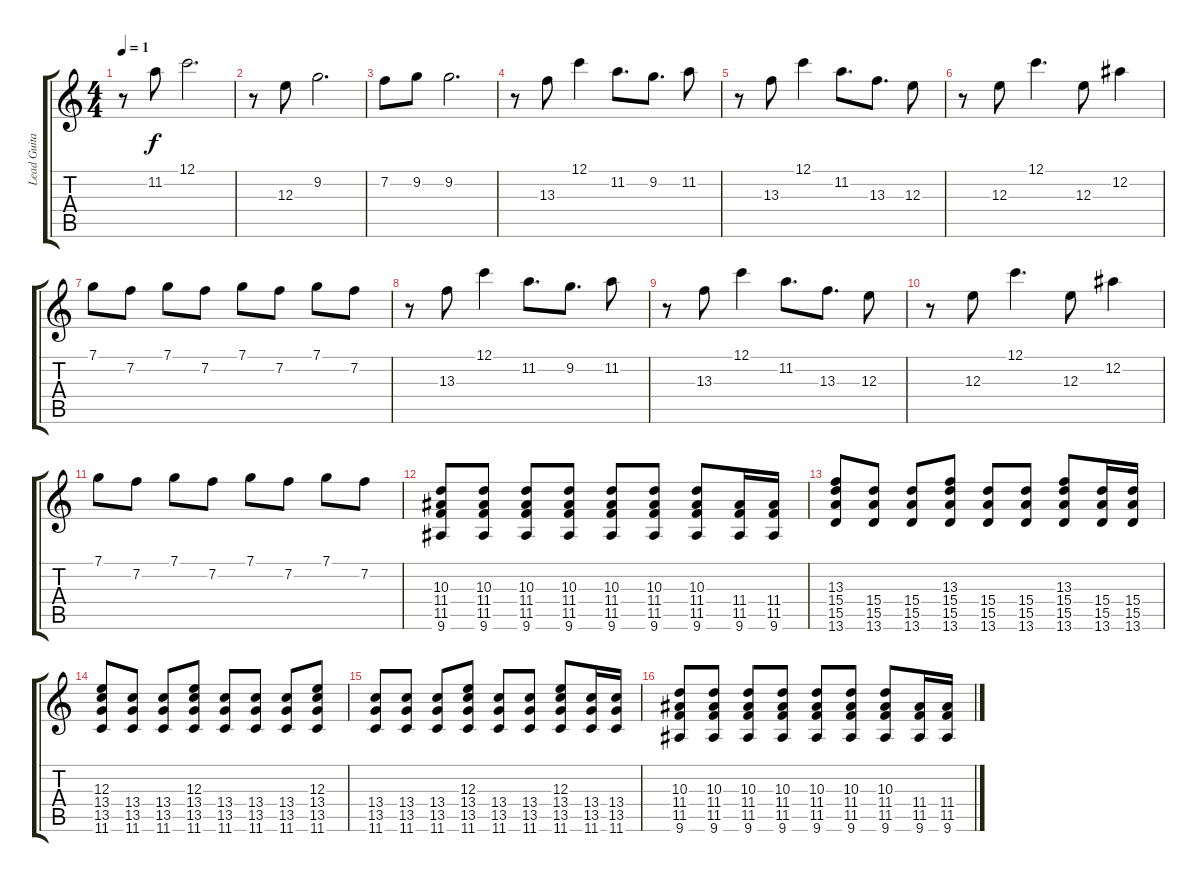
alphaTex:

\track ("Lead Guitar (Clean)" "Lead Guita") {instrument electricguitarclean}
\staff {score tabs}
\tuning (C4 Bb3 E3 B2 Gb2 Db2) {hide}
\ts (4 4)
\tempo 1
\clef g2
\ks c
r.8{dy f} 11.2.8 12.1.2{d} |
r.8 12.3.8 9.2.2{d} |
7.2.8 9.2.8 9.2.2{d} |
r.8 13.3.8 12.1.4 11.2.8{d} 9.2.8{d} 11.2.8 |
r.8 13.3.8 12.1.4 11.2.8{d} 13.3.8{d} 12.3.8 |
r.8 12.3.8 12.1.4{d} 12.3.8 12.2.4 |
7.1.8 7.2.8 7.1.8 7.2.8 7.1.8 7.2.8 7.1.8 7.2.8 |
r.8 13.3.8 12.1.4 11.2.8{d} 9.2.8{d} 11.2.8 |
r.8 13.3.8 12.1.4 11.2.8{d} 13.3.8{d} 12.3.8 |
r.8 12.3.8 12.1.4{d} 12.3.8 12.2.4 |
7.1.8 7.2.8 7.1.8 7.2.8 7.1.8 7.2.8 7.1.8 7.2.8 |
(10.3 11.4 11.5 9.6).8 (10.3 11.4 11.5 9.6).8 (10.3 11.4 11.5 9.6).8 (10.3 11.4 11.5 9.6).8 (10.3 11.4 11.5 9.6).8 (10.3 11.4 11.5 9.6).8 (10.3 11.4 11.5 9.6).8 (11.4 11.5 9.6).16 (11.4 11.5 9.6).16 |
(13.3 15.4 15.5 13.6).8 (15.4 15.5 13.6).8 (15.4 15.5 13.6).8 (13.3 15.4 15.5 13.6).8 (15.4 15.5 13.6).8 (15.4 15.5 13.6).8 (13.3 15.4 15.5 13.6).8 (15.4 15.5 13.6).16 (15.4 15.5 13.6).16 |
(12.3 13.4 13.5 11.6).8 (13.4 13.5 11.6).8 (13.4 13.5 11.6).8 (12.3 13.4 13.5 11.6).8 (13.4 13.5 11.6).8 (13.4 13.5 11.6).8 (13.4 13.5 11.6).8 (12.3 13.4 13.5 11.6).8 |
(13.4 13.5 11.6).8 (13.4 13.5 11.6).8 (13.4 13.5 11.6).8 (12.3 13.4 13.5 11.6).8 (13.4 13.5 11.6).8 (13.4 13.5 11.6).8 (12.3 13.4 13.5 11.6).8 (13.4 13.5 11.6).16 (13.4 13.5 11.6).16 |
(10.3 11.4 11.5 9.6).8 (10.3 11.4 11.5 9.6).8 (10.3 11.4 11.5 9.6).8 (10.3 11.4 11.5 9.6).8 (10.3 11.4 11.5 9.6).8 (10.3 11.4 11.5 9.6).8 (10.3 11.4 11.5 9.6).8 (11.4 11.5 9.6).16 (11.4 11.5 9.6).16
